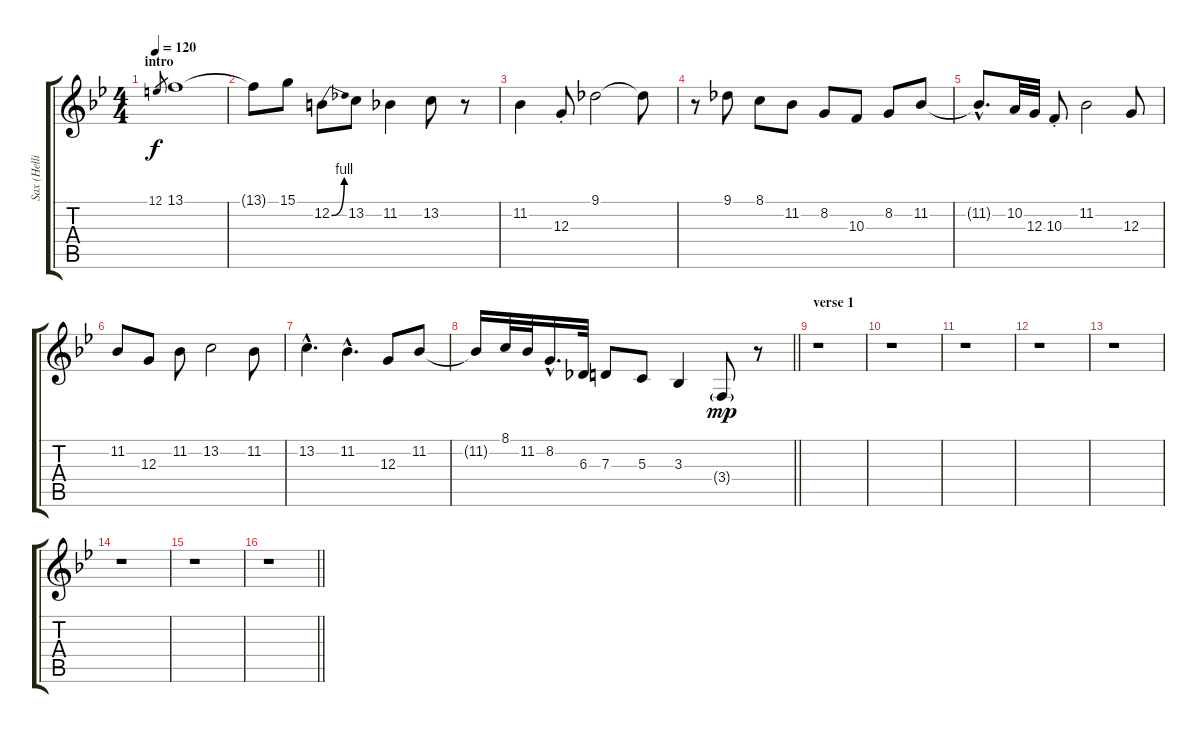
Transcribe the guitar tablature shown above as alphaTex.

\track ("Sax (Helliwell)" "Sax (Helli") {instrument altosax}
\staff {score tabs}
\tuning (E4 B3 G3 D3 A2 E2) {hide}
\ts (4 4)
\section ("" "intro")
\tempo 120
\clef g2
\ks bb
12.1.8{gr dy f instrument altosax} 13.1.1 |
13.1{t}.8 15.1.8 12.2{be (bend 0 0 60 4)}.8 13.2.8 11.2.4 13.2.8 r.8 |
11.2.4 12.3{st}.8 9.1.2 9.1{t}.8 |
r.8 9.1.8 8.1.8 11.2.8 8.2.8 10.3.8 8.2.8 11.2.8 |
11.2{hac t}.8{d} 10.2.32 12.3.32 10.3{st}.8 11.2.2 12.3.8 |
11.2.8 12.3.8 11.2.8 13.2.2 11.2.8 |
13.2{hac}.4{d} 11.2{hac}.4{d} 12.3.8 11.2.8 |
\barLineRight lightlight
11.2{t}.16 8.1.32 11.2.32 8.2{hac}.16{d} 6.3.32 7.3.8 5.3.8 3.3.4 3.4{g}.8{dy mp} r.8 |
\section ("" "verse 1")
r.1 |
r.1 |
r.1 |
r.1 |
r.1 |
r.1 |
r.1 |
\barLineRight lightlight
r.1
